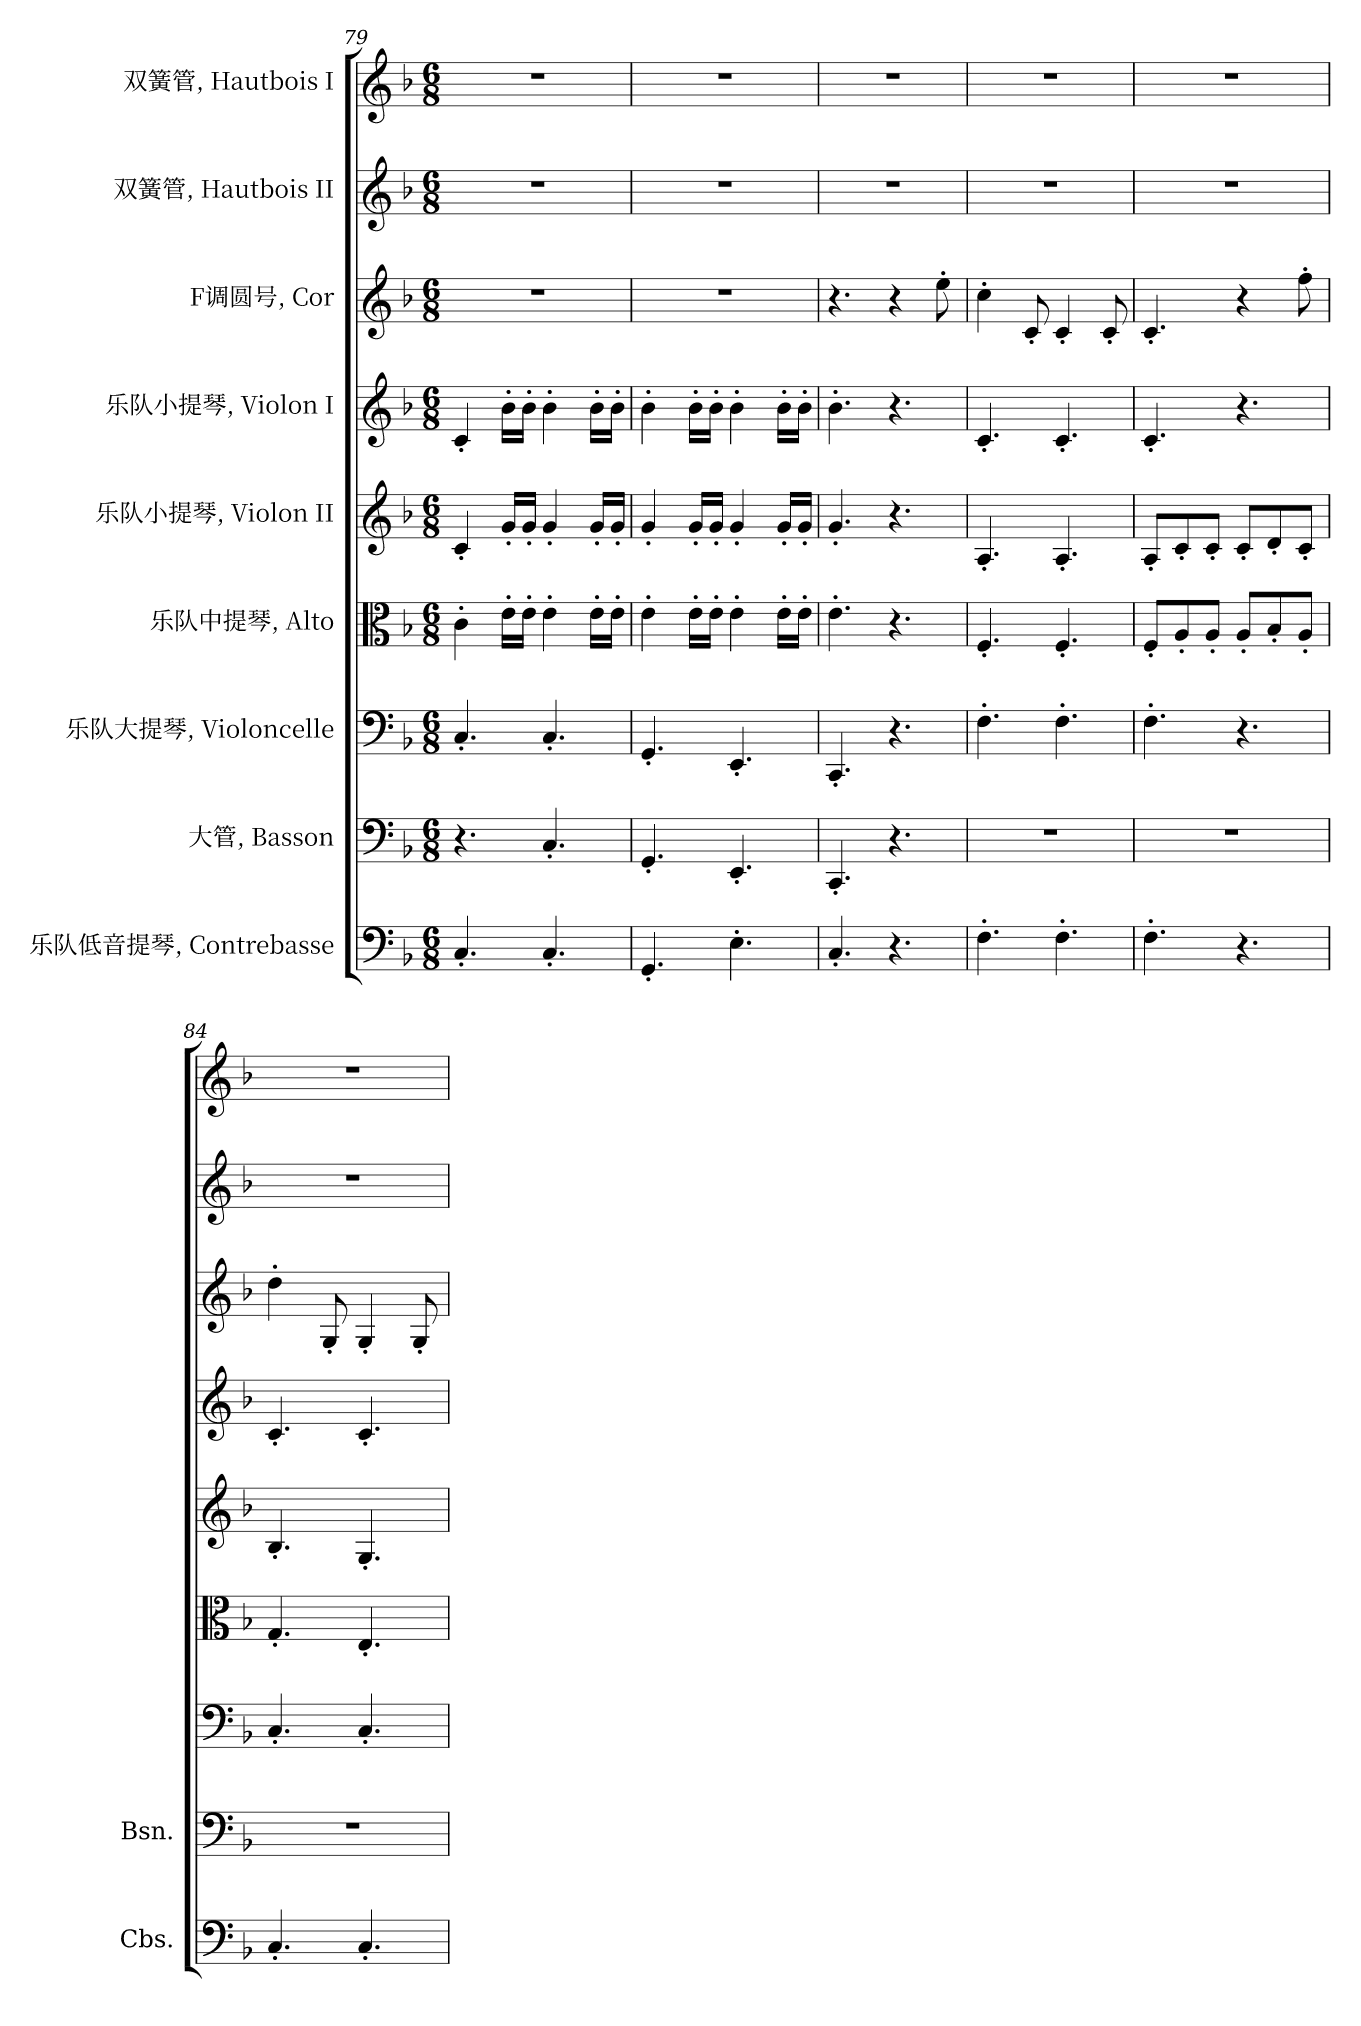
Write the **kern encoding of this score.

**kern	**kern	**kern	**kern	**kern	**kern	**kern	**kern	**kern
*part9	*part8	*part7	*part6	*part5	*part4	*part3	*part2	*part1
*staff9	*staff8	*staff7	*staff6	*staff5	*staff4	*staff3	*staff2	*staff1
*I"乐队低音提琴, Contrebasse	*I"大管, Basson	*I"乐队大提琴, Violoncelle	*I"乐队中提琴, Alto	*I"乐队小提琴, Violon II	*I"乐队小提琴, Violon I	*I"F调圆号, Cor	*I"双簧管, Hautbois II	*I"双簧管, Hautbois I
*I'Cbs.	*I'Bsn.	*	*	*	*	*	*	*
*clefF4	*clefF4	*clefF4	*clefC3	*clefG2	*clefG2	*clefG2	*clefG2	*clefG2
*ITrd7c12	*	*	*	*	*	*ITrd4c7	*	*
*k[b-]	*k[b-]	*k[b-]	*k[b-]	*k[b-]	*k[b-]	*k[b-e-]	*k[b-]	*k[b-]
*M6/8	*M6/8	*M6/8	*M6/8	*M6/8	*M6/8	*M6/8	*M6/8	*M6/8
=79	=79	=79	=79	=79	=79	=79	=79	=79
4.CC'/	4.r	4.C'/	4c'\	4c'/	4c'/	2.r	2.r	2.r
.	.	.	16e'\LL	16g'/LL	16b-'\LL	.	.	.
.	.	.	16e'\JJ	16g'/JJ	16b-'\JJ	.	.	.
4.CC'/	4.C'/	4.C'/	4e'\	4g'/	4b-'\	.	.	.
.	.	.	16e'\LL	16g'/LL	16b-'\LL	.	.	.
.	.	.	16e'\JJ	16g'/JJ	16b-'\JJ	.	.	.
=80	=80	=80	=80	=80	=80	=80	=80	=80
*	*	*	*	*	*	*	*	*MM153
4.GGG'/	4.GG'/	4.GG'/	4e'\	4g'/	4b-'\	2.r	2.r	2.r
.	.	.	16e'\LL	16g'/LL	16b-'\LL	.	.	.
.	.	.	16e'\JJ	16g'/JJ	16b-'\JJ	.	.	.
4.EE'\	4.EE'/	4.EE'/	4e'\	4g'/	4b-'\	.	.	.
.	.	.	16e'\LL	16g'/LL	16b-'\LL	.	.	.
.	.	.	16e'\JJ	16g'/JJ	16b-'\JJ	.	.	.
=81	=81	=81	=81	=81	=81	=81	=81	=81
*	*	*	*	*	*	*	*	*MM133
4.CC'/	4.CC'/	4.CC'/	4.e'\	4.g'/	4.b-'\	4.r	2.r	2.r
4.r	4.r	4.r	4.r	4.r	4.r	4r	.	.
.	.	.	.	.	.	8a'\	.	.
=82	=82	=82	=82	=82	=82	=82	=82	=82
4.FF'\	2.r	4.F'\	4.F'/	4.A'/	4.c'/	4f'\	2.r	2.r
.	.	.	.	.	.	8F'/	.	.
4.FF'\	.	4.F'\	4.F'/	4.A'/	4.c'/	4F'/	.	.
.	.	.	.	.	.	8F'/	.	.
=83	=83	=83	=83	=83	=83	=83	=83	=83
4.FF'\	2.r	4.F'\	8F'/L	8A'/L	4.c'/	4.F'/	2.r	2.r
.	.	.	8A'/	8c'/	.	.	.	.
.	.	.	8A'/J	8c'/J	.	.	.	.
4.r	.	4.r	8A'/L	8c'/L	4.r	4r	.	.
.	.	.	8B-'/	8d'/	.	.	.	.
.	.	.	8A'/J	8c'/J	.	8b-'\	.	.
!!LO:PB:g=z
=84	=84	=84	=84	=84	=84	=84	=84	=84
4.CC'/	2.r	4.C'/	4.G'/	4.B-'/	4.c'/	4g'\	2.r	2.r
.	.	.	.	.	.	8C'/	.	.
4.CC'/	.	4.C'/	4.E'/	4.G'/	4.c'/	4C'/	.	.
.	.	.	.	.	.	8C'/	.	.
=	=	=	=	=	=	=	=	=
*-	*-	*-	*-	*-	*-	*-	*-	*-
